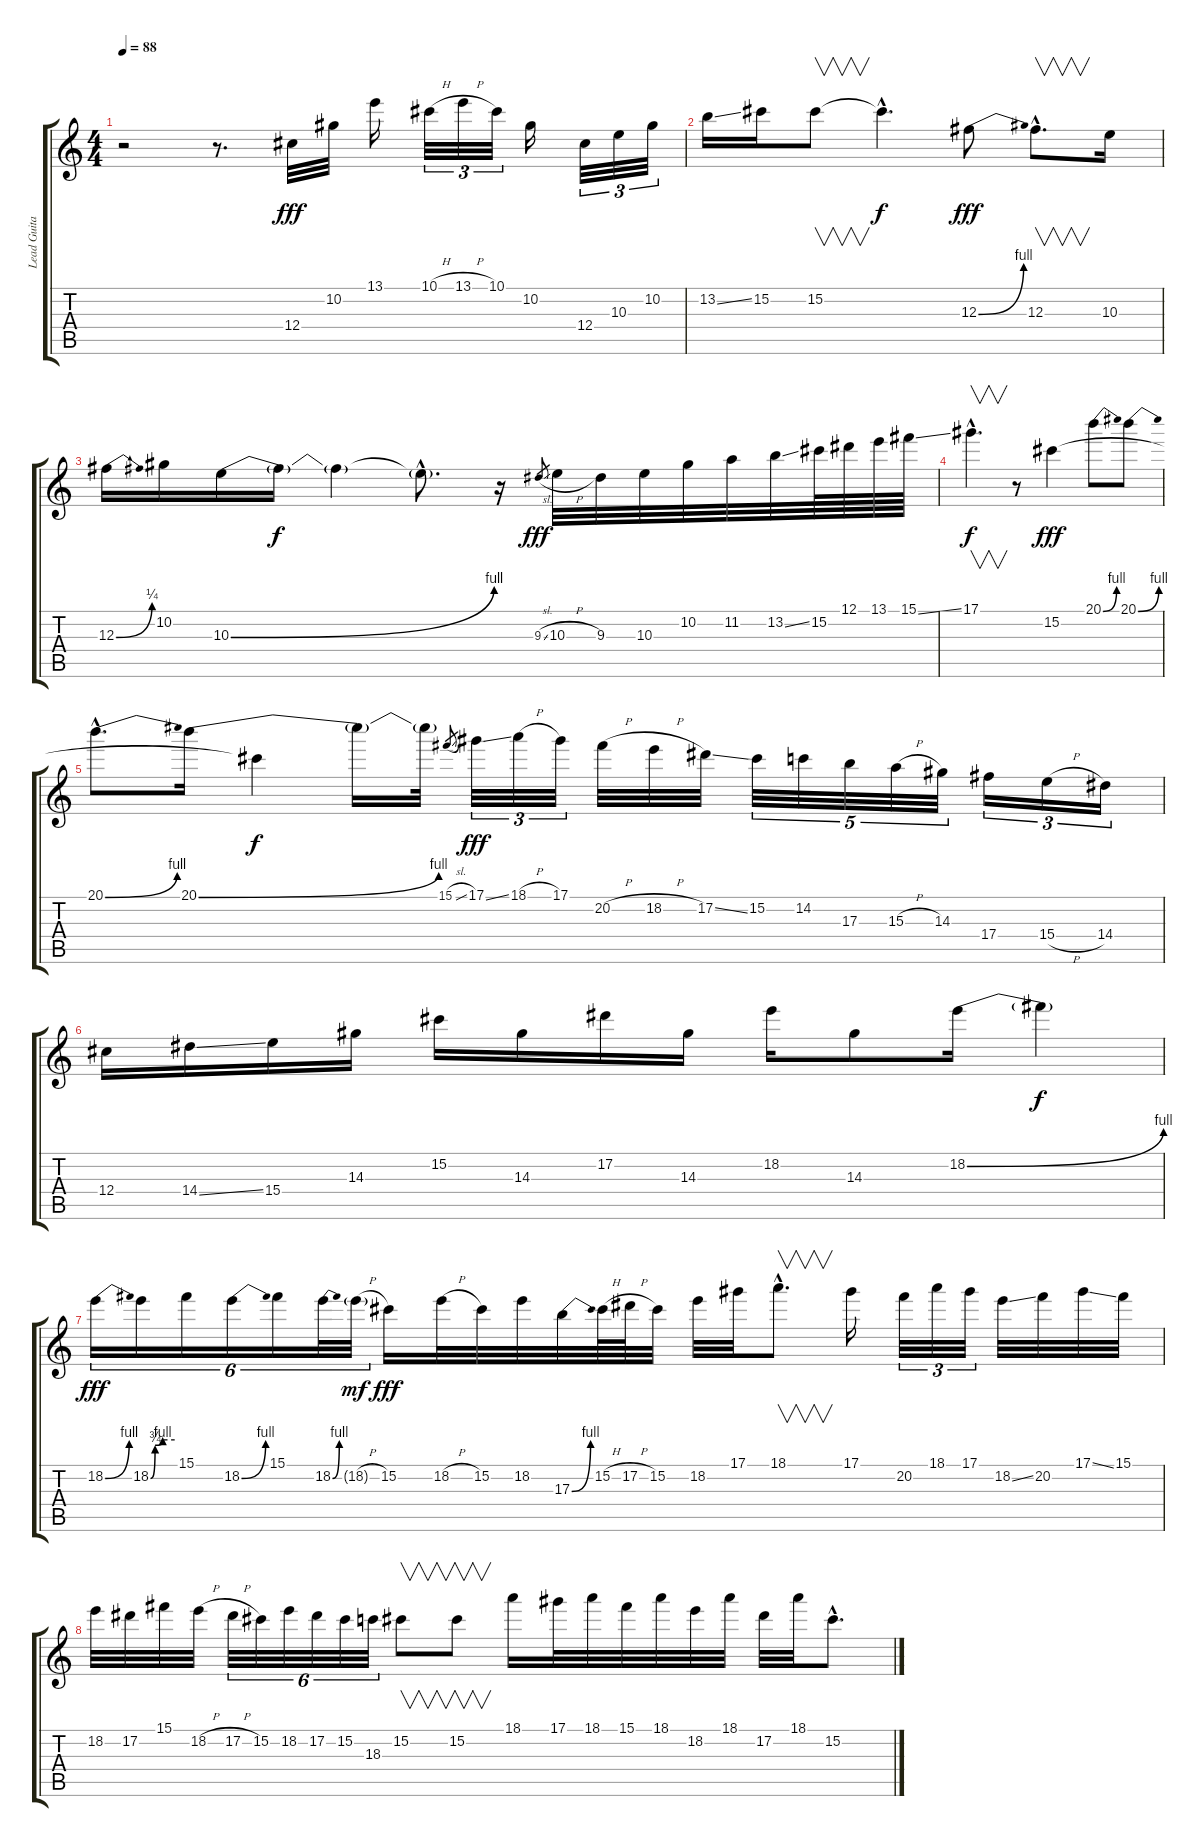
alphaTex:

\track ("Lead Guitar" "Lead Guita") {instrument overdrivenguitar}
\staff {score tabs}
\tuning (Eb4 Bb3 Gb3 Db3 Ab2 Eb2) {hide}
\ts (4 4)
\tempo 88
\clef g2
\ks c
r.2{dy fff instrument overdrivenguitar} r.8{d} 12.4.32 10.2.32 13.1.16 10.1{h}.32{tu (3 2)} 13.1{h}.32{tu (3 2)} 10.1.32{tu (3 2)} 10.2.16 12.4.32{tu (3 2)} 10.3.32{tu (3 2)} 10.2.32{tu (3 2)} |
13.2{ss}.16 15.2.16 15.2.8{v} 15.2{hac t}.4{d dy f} 12.3{be (bend 0 0 60 4)}.8{dy fff} 12.3{hac}.8{v d} 10.3.16 |
12.3{be (bend 0 0 60 1)}.16 10.2.16 10.3{be (bend 0 0 60 4)}.16 10.3{t}.16{dy f} 10.3{t}.4 10.3{hac t}.8{d} r.16 9.3{sl}.8{gr dy fff} 10.3{h}.32 9.3.32 10.3.32 10.2.32 11.2.32 13.2{ss}.32 15.2.64 12.1.64 13.1.64 15.1{ss}.64 |
17.1{hac}.4{v d dy f} r.8 15.2.4{dy fff} 20.1{be (bend 0 0 60 4)}.8 20.1{be (bend 0 0 60 4)}.8 |
20.1{be (bend 0 0 60 4) hac}.8{d} 20.1{be (bend 0 0 60 4)}.16 15.2{t}.4{dy f} 20.1{t}.16 20.1{t}.32 15.1{sl}.8{gr} 17.1{ss}.32{tu (3 2) dy fff} 18.1{h}.32{tu (3 2)} 17.1.32{tu (3 2)} 20.2{h}.32 18.2{h}.32 17.2{ss}.32 15.2.32{tu (5 4)} 14.2.32{tu (5 4)} 17.3.32{tu (5 4)} 15.3{h}.32{tu (5 4)} 14.3.32{tu (5 4)} 17.4.16{tu (3 2)} 15.4{h}.16{tu (3 2)} 14.4.16{tu (3 2)} |
12.4.16 14.4{ss}.16 15.4.16 14.3.16 15.2.16 14.3.16 17.2.16 14.3.16 18.2.16 14.3.8 18.2{be (bend 0 0 60 4)}.16 18.2{t}.4{dy f} |
18.2{be (bend 0 0 60 4)}.16{tu (6 4) dy fff} 18.2{be (custom 0 0 11 3 30 4 60 4)}.16{tu (6 4)} 15.1.16{tu (6 4)} 18.2{be (bend 0 0 60 4)}.16{tu (6 4)} 15.1.16{tu (6 4)} 18.2{be (bend 0 0 60 4)}.32{tu (6 4)} 18.2{h g}.32{tu (6 4) dy mf} 15.2.16{dy fff} 18.2{h}.32 15.2.32 18.2.32 17.3{be (bend 0 0 60 4)}.32 15.2{h}.64 17.2{h}.64 15.2.32 18.2.32 17.1.32 18.1{hac}.8{v d} 17.1.16 20.2.32{tu (3 2)} 18.1.32{tu (3 2)} 17.1.32{tu (3 2)} 18.2{ss}.32 20.2.32 17.1{ss}.32 15.1.32 |
18.2.32 17.2.32 15.1.32 18.2{h}.32 17.2{h}.32{tu (6 4)} 15.2.32{tu (6 4)} 18.2.32{tu (6 4)} 17.2.32{tu (6 4)} 15.2.32{tu (6 4)} 18.3.32{tu (6 4)} 15.2.8{v} 15.2.8{v} 18.1.16 17.1.32 18.1.32 15.1.32 18.1.32 18.2.32 18.1.32 17.2.32 18.1.32 15.2{hac}.8{d}
